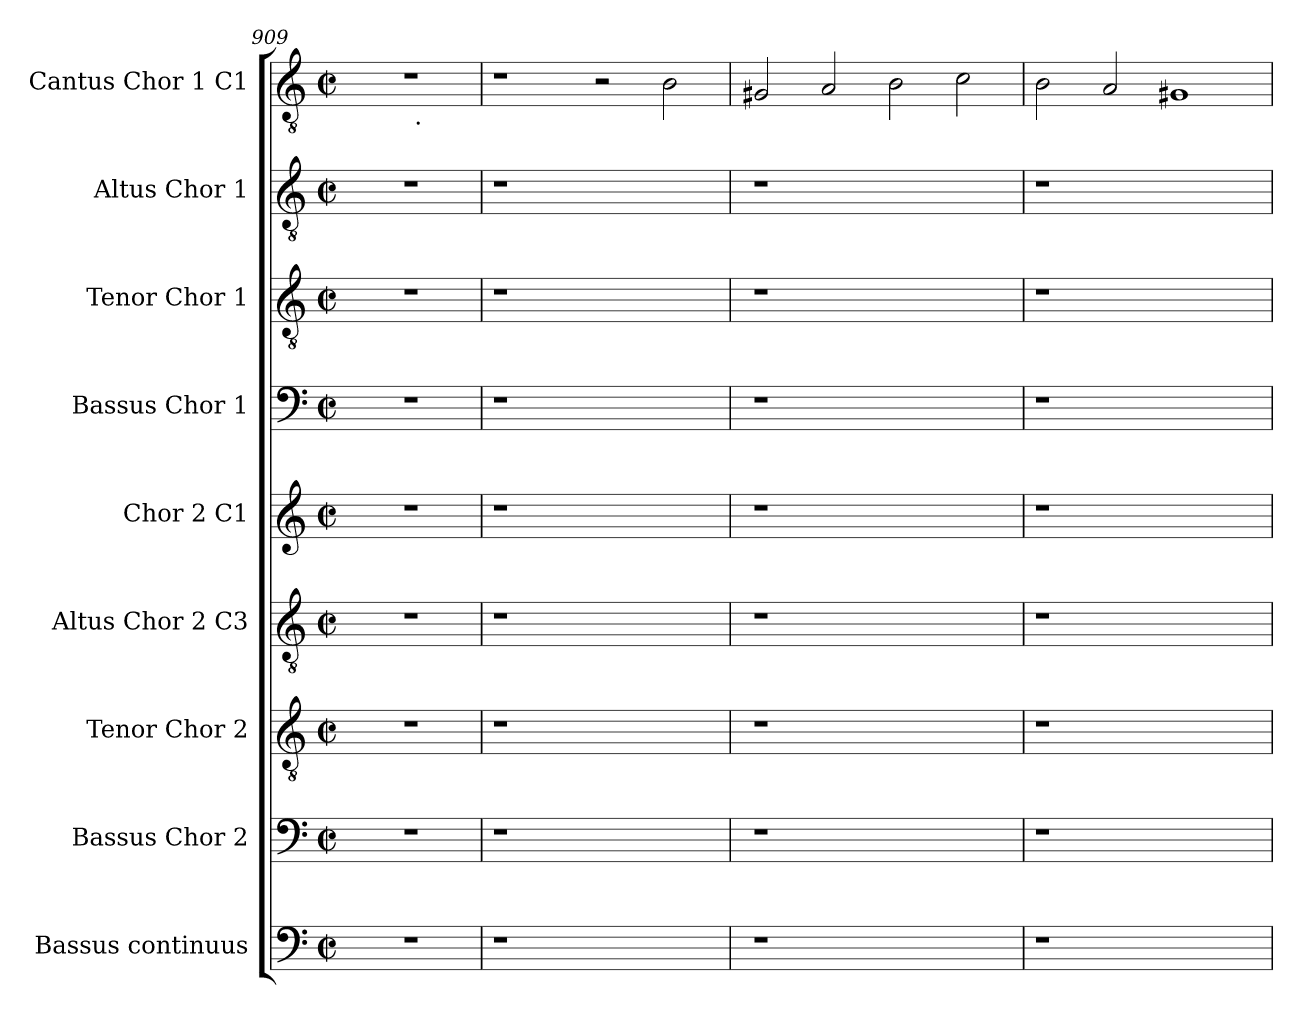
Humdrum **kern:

**kern	**kern	**kern	**kern	**kern	**kern	**kern	**kern	**kern
*part9	*part8	*part7	*part6	*part5	*part4	*part3	*part2	*part1
*staff9	*staff8	*staff7	*staff6	*staff5	*staff4	*staff3	*staff2	*staff1
*I"Bassus continuus	*I"Bassus Chor 2	*I"Tenor Chor 2	*I"Altus Chor 2 C3	*I"Chor 2 C1	*I"Bassus Chor 1	*I"Tenor Chor 1	*I"Altus Chor 1	*I"Cantus Chor 1 C1
*I'Bc	*I'B2	*I'T2	*I'A2	*I'C2	*I'B1	*I'T1	*I'A1	*I'C1
*clefF4	*clefF4	*clefGv2	*clefGv2	*clefG2	*clefF4	*clefGv2	*clefGv2	*clefGv2
*ITrd7c12	*	*	*	*	*	*	*	*
*k[]	*k[]	*k[]	*k[]	*k[]	*k[]	*k[]	*k[]	*k[]
*C:	*C:	*C:	*C:	*C:	*C:	*C:	*C:	*C:
*M2/2	*M2/2	*M2/2	*M2/2	*M2/2	*M2/2	*M2/2	*M2/2	*M2/2
*met(c|)	*met(c|)	*met(c|)	*met(c|)	*met(c|)	*met(c|)	*met(c|)	*met(c|)	*met(c|)
=909	=909	=909	=909	=909	=909	=909	=909	=909
*	*	*	*	*	*	*	*	*^
1r	1r	1r	1r	1r	1r	1r	1r	1r	2ryy
!	!	!	!	!	!	!	!	!	!LO:TX:b:t=.
.	.	.	.	.	.	.	.	.	2ryy
*	*	*	*	*	*	*	*	*v	*v
=910	=910	=910	=910	=910	=910	=910	=910	=910
1r	1r	1r	1r	1r	1r	1r	1r	1r
1ryy	1ryy	1ryy	1ryy	1ryy	1ryy	1ryy	1ryy	2r
.	.	.	.	.	.	.	.	2B\
!!LO:LB:g=z
=911	=911	=911	=911	=911	=911	=911	=911	=911
1r	1r	1r	1r	1r	1r	1r	1r	2G#X/
.	.	.	.	.	.	.	.	2A/
1ryy	1ryy	1ryy	1ryy	1ryy	1ryy	1ryy	1ryy	2B\
.	.	.	.	.	.	.	.	2c\
=912	=912	=912	=912	=912	=912	=912	=912	=912
1r	1r	1r	1r	1r	1r	1r	1r	2B\
.	.	.	.	.	.	.	.	2A/
1ryy	1ryy	1ryy	1ryy	1ryy	1ryy	1ryy	1ryy	1G#X
=	=	=	=	=	=	=	=	=
*-	*-	*-	*-	*-	*-	*-	*-	*-
